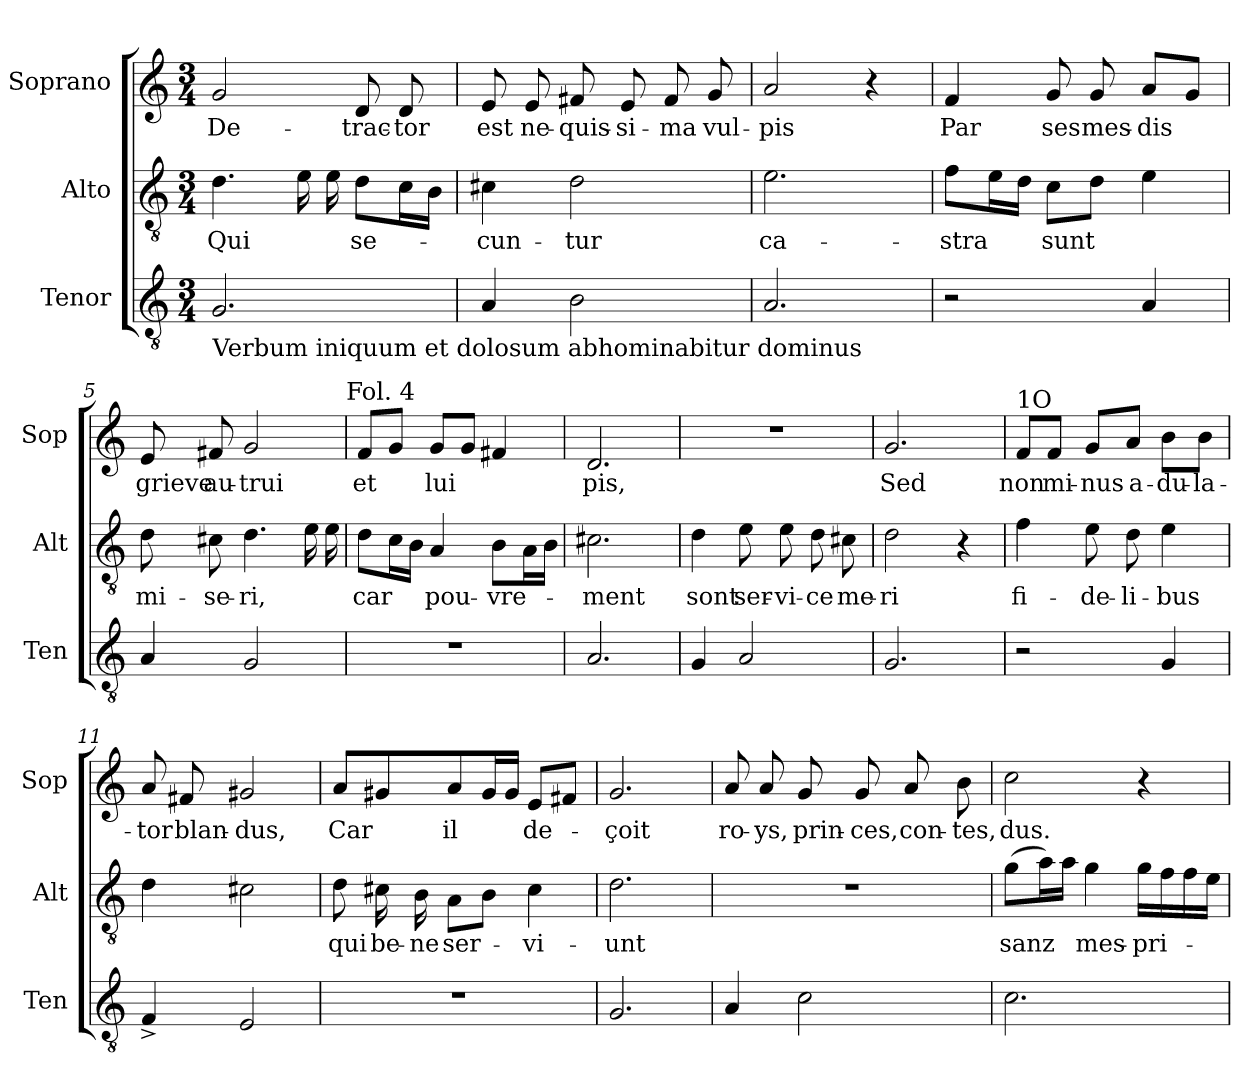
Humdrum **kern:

**kern	**kern	**text	**kern	**text
*part3	*part2	*part2	*part1	*part1
*staff3	*staff2	*staff2	*staff1	*staff1
*I"Tenor	*I"Alto	*	*I"Soprano	*
*I'Ten	*I'Alt	*	*I'Sop	*
*clefGv2	*clefGv2	*	*clefG2	*
*k[]	*k[]	*	*k[]	*
*C:	*C:	*	*C:	*
*M3/4	*M3/4	*	*M3/4	*
=1	=1	=1	=1	=1
!LO:TX:b:t=Verbum iniquum et dolosum abhominabitur dominus	!	!	!	!
!	!	!LO:LY:b	!	!LO:LY:b
2.G/	4.d\	Qui	2g/	De-
*	*tremolo	*	*	*
.	16e\	.	.	.
.	16e\	.	.	.
*	*Xtremolo	*	*	*
!	!	!LO:LY:b	!	!LO:LY:b
.	8d\L	se-	8d/	-trac-
!	!	!	!	!LO:LY:b
.	16c\L	.	8d/	-tor
.	16B\JJ	.	.	.
=2	=2	=2	=2	=2
!	!	!LO:LY:b	!	!LO:LY:b
4A/	4c#X\	-cun-	8e/	est
!	!	!	!	!LO:LY:b
.	.	.	8e/	ne-
!	!	!LO:LY:b	!	!LO:LY:b
2B\	2d\	-tur	8f#X/	-quis-
!	!	!	!	!LO:LY:b
.	.	.	8e/	-si-
!	!	!	!	!LO:LY:b
.	.	.	8f#/	-ma
!	!	!	!	!LO:LY:b
.	.	.	8g/	vul-
=3	=3	=3	=3	=3
!	!	!LO:LY:b	!	!LO:LY:b
2.A/	2.e\	ca-	2a/	- pis
.	.	.	4r	.
=4	=4	=4	=4	=4
!	!	!LO:LY:b	!	!LO:LY:b
2r	8f\L	-stra	4f/	Par
.	16e\L	.	.	.
.	16d\JJ	.	.	.
!	!	!LO:LY:b	!	!LO:LY:b
.	8c\L	sunt	8g/	ses
!	!	!	!	!LO:LY:b
.	8d\J	.	8g/	mes-
!	!	!	!	!LO:LY:b
4A/	4e\	.	8a/L	-dis
.	.	.	8g/J	.
=5	=5	=5	=5	=5
!	!	!LO:LY:b	!	!LO:LY:b
4A/	8d\	mi-	8e/	grieve
!	!	!LO:LY:b	!	!LO:LY:b
.	8c#i\	-se-	8f#i/	au-
!	!	!LO:LY:b	!	!LO:LY:b
2G/	4.d\	-ri,	2g/	-trui
*	*tremolo	*	*	*
.	16e\	.	.	.
.	16e\	.	.	.
*	*Xtremolo	*	*	*
!	!	!	!LO:TX:a:t=Fol. 4	!
!!LO:LB:g=z
=6	=6	=6	=6	=6
!	!	!LO:LY:b	!	!LO:LY:b
2.r	8d\L	car	8f/L	et
.	16c\L	.	8g/J	.
.	16B\JJ	.	.	.
!	!	!LO:LY:b	!	!LO:LY:b
.	4A/	pou-	8g/L	lui
.	.	.	8g/J	.
!	!	!LO:LY:b	!	!
.	8B\L	-vre-	4f#i/	.
.	16A\L	.	.	.
.	16B\JJ	.	.	.
=7	=7	=7	=7	=7
!	!	!LO:LY:b	!	!LO:LY:b
2.A/	2.c#X\	-ment	2.d/	pis,
=8	=8	=8	=8	=8
!	!	!LO:LY:b	!	!
4G/	4d\	sont	2.r	.
!	!	!LO:LY:b	!	!
2A/	8e\	ser-	.	.
!	!	!LO:LY:b	!	!
.	8e\	-vi-	.	.
!	!	!LO:LY:b	!	!
.	8d\	-ce	.	.
!	!	!LO:LY:b	!	!
.	8c#i\	me-	.	.
=9	=9	=9	=9	=9
!	!	!LO:LY:b	!	!LO:LY:b
2.G/	2d\	-ri	2.g/	Sed
.	4r	.	.	.
=10	=10	=10	=10	=10
!	!	!	!LO:TX:a:t=1O	!
!	!	!LO:LY:b	!	!LO:LY:b
2r	4f\	fi-	8f/L	non
!	!	!	!	!LO:LY:b
.	.	.	8f/J	mi-
!	!	!LO:LY:b	!	!LO:LY:b
.	8e\	-de-	8g/L	- nus
!	!	!LO:LY:b	!	!LO:LY:b
.	8d\	-li-	8a/J	a-
!	!	!LO:LY:b	!	!LO:LY:b
4G/	4e\	-bus	8b\L	-du-
!	!	!	!	!LO:LY:b
.	.	.	8b\J	-la-
!!LO:LB:g=z
=11	=11	=11	=11	=11
!	!	!	!	!LO:LY:b
4F^</	4d\	.	8a/	-tor
!	!	!	!	!LO:LY:b
.	.	.	8f#i/	blan-
!	!	!	!	!LO:LY:b
2E/	2c#i\	.	2g#X/	-dus,
=12	=12	=12	=12	=12
!	!	!LO:LY:b	!	!LO:LY:b
2.r	8d\	qui	8a/L	Car
!	!	!LO:LY:b	!	!
.	16c#i\	be-	8g#X/J	.
!	!	!LO:LY:b	!	!
.	16B\	-ne	.	.
!	!	!LO:LY:b	!	!LO:LY:b
.	8A\L	ser-	8a/L	il
*	*	*	*tremolo	*
.	8B\J	.	16g#/	.
.	.	.	16g#/JJ	.
*	*	*	*Xtremolo	*
!	!	!LO:LY:b	!	!LO:LY:b
.	4c#i\	-vi-	8e/L	de-
.	.	.	8f#i/J	.
=13	=13	=13	=13	=13
!	!	!LO:LY:b	!	!LO:LY:b
2.G/	2.d\	-unt	2.g/	-çoit
=14	=14	=14	=14	=14
!	!	!	!	!LO:LY:b
4A/	2.r	.	8a/	ro-
!	!	!	!	!LO:LY:b
.	.	.	8a/	-ys,
!	!	!	!	!LO:LY:b
2c\	.	.	8g/	prin-
!	!	!	!	!LO:LY:b
.	.	.	8g/	-ces,
!	!	!	!	!LO:LY:b
.	.	.	8a/	con-
!	!	!	!	!LO:LY:b
.	.	.	8b\	-tes,
=15	=15	=15	=15	=15
!	!	!LO:LY:b	!	!LO:LY:b
2.c\	(>8g\L	sanz	2cc\	dus.
*	*tremolo	*	*	*
.	16a\)	.	.	.
.	16a\)JJ	.	.	.
*	*Xtremolo	*	*	*
!	!	!LO:LY:b	!	!
.	4g\	mes-	.	.
!	!	!LO:LY:b	!	!
.	16g\LL	-pri-	4r	.
.	16f\	.	.	.
.	16f\	.	.	.
.	16e\JJ	.	.	.
=	=	=	=	=
*-	*-	*-	*-	*-
